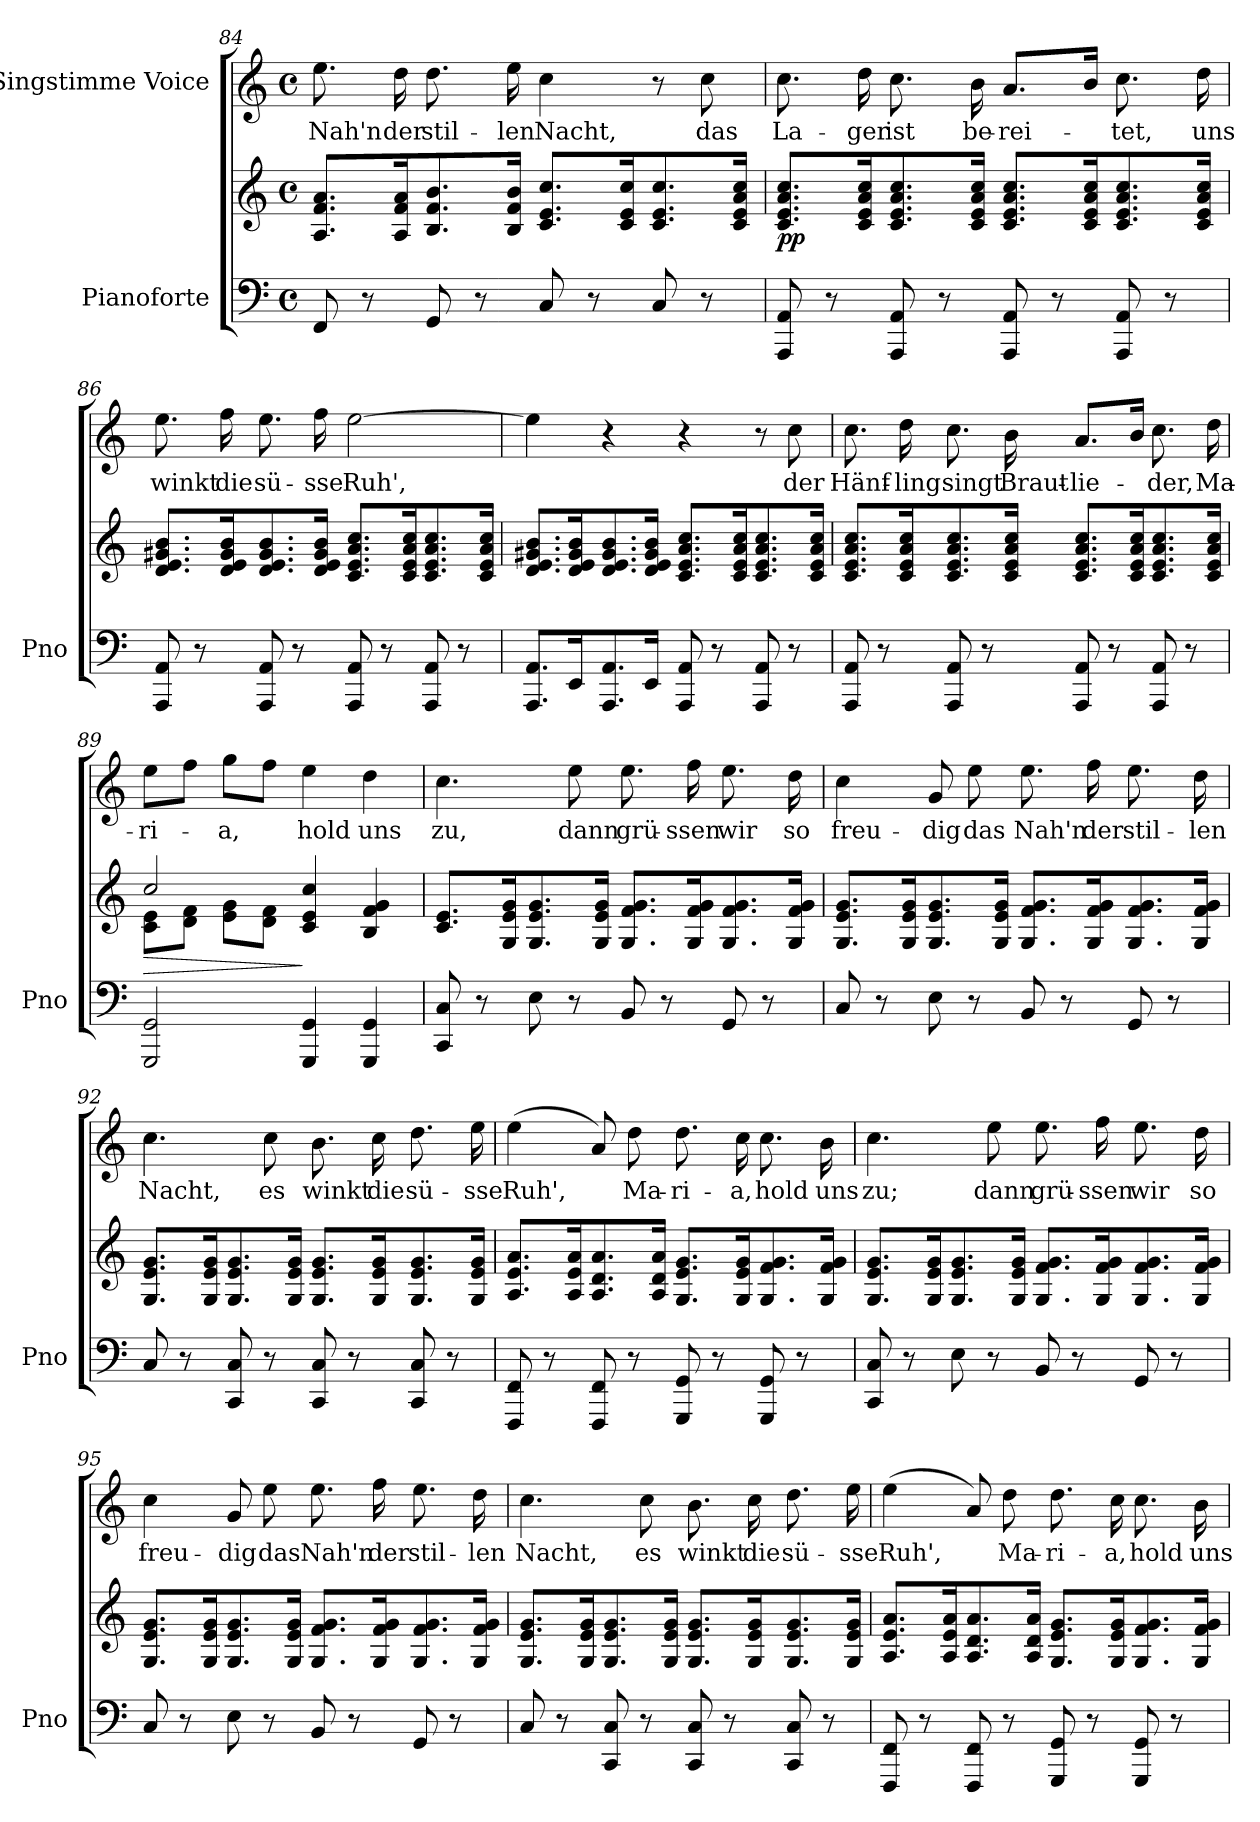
**kern	**kern	**dynam	**kern	**text
*part2	*part2	*part2	*part1	*part1
*staff3	*staff2	*staff2/3	*staff1	*staff1
*I"Pianoforte	*	*	*I"Singstimme Voice	*
*I'Pno	*	*	*	*
!!LO:LB:g=z
*clefF4	*clefG2	*	*clefG2	*
*k[]	*k[]	*	*k[]	*
*M4/4	*M4/4	*	*M4/4	*
*met(c)	*met(c)	*	*met(c)	*
=84	=84	=84	=84	=84
!	!	!	!	!LO:LY:b
8FF/	8.A/ 8.f/ 8.a/L	.	8.ee\	Nah'n
8r	.	.	.	.
!	!	!	!	!LO:LY:b
.	16A/ 16f/ 16a/K	.	16dd\	der
!	!	!	!	!LO:LY:b
8GG/	8.B/ 8.f/ 8.b/	.	8.dd\	stil-
8r	.	.	.	.
!	!	!	!	!LO:LY:b
.	16B/ 16f/ 16b/Jk	.	16ee\	-len
!	!	!	!	!LO:LY:b
8C/	8.c/ 8.e/ 8.cc/L	.	4cc\	Nacht,
8r	.	.	.	.
.	16c/ 16e/ 16cc/K	.	.	.
8C/	8.c/ 8.e/ 8.cc/	.	8r	.
!	!	!	!	!LO:LY:b
8r	.	.	8cc\	das
.	16c/ 16e/ 16a/ 16cc/Jk	.	.	.
=85	=85	=85	=85	=85
!	!	!LO:DY:b	!	!LO:LY:b
8AAA/ 8AA/	8.c/ 8.e/ 8.a/ 8.cc/L	pp	8.cc\	La-
8r	.	.	.	.
!	!	!	!	!LO:LY:b
.	16c/ 16e/ 16a/ 16cc/K	.	16dd\	-ger
!	!	!	!	!LO:LY:b
8AAA/ 8AA/	8.c/ 8.e/ 8.a/ 8.cc/	.	8.cc\	ist
8r	.	.	.	.
!	!	!	!	!LO:LY:b
.	16c/ 16e/ 16a/ 16cc/Jk	.	16b\	be-
!	!	!	!	!LO:LY:b
8AAA/ 8AA/	8.c/ 8.e/ 8.a/ 8.cc/L	.	8.a/L	-rei-
8r	.	.	.	.
.	16c/ 16e/ 16a/ 16cc/K	.	16b/Jk	.
!	!	!	!	!LO:LY:b
8AAA/ 8AA/	8.c/ 8.e/ 8.a/ 8.cc/	.	8.cc\	-tet,
8r	.	.	.	.
!	!	!	!	!LO:LY:b
.	16c/ 16e/ 16a/ 16cc/Jk	.	16dd\	uns
=86	=86	=86	=86	=86
!	!	!	!	!LO:LY:b
8AAA/ 8AA/	8.d/ 8.e/ 8.g#X/ 8.b/L	.	8.ee\	winkt
8r	.	.	.	.
!	!	!	!	!LO:LY:b
.	16d/ 16e/ 16g#/ 16b/K	.	16ff\	die
!	!	!	!	!LO:LY:b
8AAA/ 8AA/	8.d/ 8.e/ 8.g#/ 8.b/	.	8.ee\	sü-
8r	.	.	.	.
!	!	!	!	!LO:LY:b
.	16d/ 16e/ 16g#/ 16b/Jk	.	16ff\	-sse
!	!	!	!	!LO:LY:b
8AAA/ 8AA/	8.c/ 8.e/ 8.a/ 8.cc/L	.	[2ee\	Ruh',
8r	.	.	.	.
.	16c/ 16e/ 16a/ 16cc/K	.	.	.
8AAA/ 8AA/	8.c/ 8.e/ 8.a/ 8.cc/	.	.	.
8r	.	.	.	.
.	16c/ 16e/ 16a/ 16cc/Jk	.	.	.
!!LO:LB:g=z
=87	=87	=87	=87	=87
8.AAA/ 8.AA/L	8.d/ 8.e/ 8.g#X/ 8.b/L	.	4ee\]	.
16EE/K	16d/ 16e/ 16g#/ 16b/K	.	.	.
8.AAA/ 8.AA/	8.d/ 8.e/ 8.g#/ 8.b/	.	4r	.
16EE/Jk	16d/ 16e/ 16g#/ 16b/Jk	.	.	.
8AAA/ 8AA/	8.c/ 8.e/ 8.a/ 8.cc/L	.	4r	.
8r	.	.	.	.
.	16c/ 16e/ 16a/ 16cc/K	.	.	.
8AAA/ 8AA/	8.c/ 8.e/ 8.a/ 8.cc/	.	8r	.
!	!	!	!	!LO:LY:b
8r	.	.	8cc\	der
.	16c/ 16e/ 16a/ 16cc/Jk	.	.	.
=88	=88	=88	=88	=88
!	!	!	!	!LO:LY:b
8AAA/ 8AA/	8.c/ 8.e/ 8.a/ 8.cc/L	.	8.cc\	Hänf-
8r	.	.	.	.
!	!	!	!	!LO:LY:b
.	16c/ 16e/ 16a/ 16cc/K	.	16dd\	-ling
!	!	!	!	!LO:LY:b
8AAA/ 8AA/	8.c/ 8.e/ 8.a/ 8.cc/	.	8.cc\	singt
8r	.	.	.	.
!	!	!	!	!LO:LY:b
.	16c/ 16e/ 16a/ 16cc/Jk	.	16b\	Braut-
!	!	!	!	!LO:LY:b
8AAA/ 8AA/	8.c/ 8.e/ 8.a/ 8.cc/L	.	8.a/L	-lie-
8r	.	.	.	.
.	16c/ 16e/ 16a/ 16cc/K	.	16b/Jk	.
!	!	!	!	!LO:LY:b
8AAA/ 8AA/	8.c/ 8.e/ 8.a/ 8.cc/	.	8.cc\	-der,
8r	.	.	.	.
!	!	!	!	!LO:LY:b
.	16c/ 16e/ 16a/ 16cc/Jk	.	16dd\	Ma-
=89	=89	=89	=89	=89
!	!	!LO:HP:b	!	!LO:LY:b
*	*^	*	*	*
2GGG/ 2GG/	2cc/	8c\ 8e\L	>	8ee\L	-ri-
.	.	8d\ 8f\J	.	8ff\J	.
!	!	!	!	!	!LO:LY:b
.	.	8e\ 8g\L	.	8gg\L	-a,
.	.	8d\ 8f\J	.	8ff\J	.
!	!	!	!	!	!LO:LY:b
4GGG/ 4GG/	4c/ 4e/ 4cc/	2ryy	]	4ee\	hold
!	!	!	!	!	!LO:LY:b
4GGG/ 4GG/	4B/ 4f/ 4g/	.	.	4dd\	uns
*	*v	*v	*	*	*
!!LO:PB:g=z
=90	=90	=90	=90	=90
!	!	!	!	!LO:LY:b
8CC/ 8C/	8.c/ 8.e/L	.	4.cc\	zu,
8r	.	.	.	.
.	16G/ 16e/ 16g/K	.	.	.
8E\	8.G/ 8.e/ 8.g/	.	.	.
!	!	!	!	!LO:LY:b
8r	.	.	8ee\	dann
.	16G/ 16e/ 16g/Jk	.	.	.
!	!	!	!	!LO:LY:b
8BB/	8.G/ 8.f/ 8.g/L	.	8.ee\	grü-
8r	.	.	.	.
!	!	!	!	!LO:LY:b
.	16G/ 16f/ 16g/K	.	16ff\	-ssen
!	!	!	!	!LO:LY:b
8GG/	8.G/ 8.f/ 8.g/	.	8.ee\	wir
8r	.	.	.	.
!	!	!	!	!LO:LY:b
.	16G/ 16f/ 16g/Jk	.	16dd\	so
=91	=91	=91	=91	=91
!	!	!	!	!LO:LY:b
8C/	8.G/ 8.e/ 8.g/L	.	4cc\	freu-
8r	.	.	.	.
.	16G/ 16e/ 16g/K	.	.	.
!	!	!	!	!LO:LY:b
8E\	8.G/ 8.e/ 8.g/	.	8g/	-dig
!	!	!	!	!LO:LY:b
8r	.	.	8ee\	das
.	16G/ 16e/ 16g/Jk	.	.	.
!	!	!	!	!LO:LY:b
8BB/	8.G/ 8.f/ 8.g/L	.	8.ee\	Nah'n
8r	.	.	.	.
!	!	!	!	!LO:LY:b
.	16G/ 16f/ 16g/K	.	16ff\	der
!	!	!	!	!LO:LY:b
8GG/	8.G/ 8.f/ 8.g/	.	8.ee\	stil-
8r	.	.	.	.
!	!	!	!	!LO:LY:b
.	16G/ 16f/ 16g/Jk	.	16dd\	-len
=92	=92	=92	=92	=92
!	!	!	!	!LO:LY:b
8C/	8.G/ 8.e/ 8.g/L	.	4.cc\	Nacht,
8r	.	.	.	.
.	16G/ 16e/ 16g/K	.	.	.
8CC/ 8C/	8.G/ 8.e/ 8.g/	.	.	.
!	!	!	!	!LO:LY:b
8r	.	.	8cc\	es
.	16G/ 16e/ 16g/Jk	.	.	.
!	!	!	!	!LO:LY:b
8CC/ 8C/	8.G/ 8.e/ 8.g/L	.	8.b\	winkt
8r	.	.	.	.
!	!	!	!	!LO:LY:b
.	16G/ 16e/ 16g/K	.	16cc\	die
!	!	!	!	!LO:LY:b
8CC/ 8C/	8.G/ 8.e/ 8.g/	.	8.dd\	sü-
8r	.	.	.	.
!	!	!	!	!LO:LY:b
.	16G/ 16e/ 16g/Jk	.	16ee\	-sse
!!LO:LB:g=z
=93	=93	=93	=93	=93
!	!	!	!	!LO:LY:b
8FFF/ 8FF/	8.A/ 8.e/ 8.a/L	.	(4ee\	Ruh',
8r	.	.	.	.
.	16A/ 16e/ 16a/K	.	.	.
8FFF/ 8FF/	8.A/ 8.d/ 8.a/	.	8a/)	.
!	!	!	!	!LO:LY:b
8r	.	.	8dd\	Ma-
.	16A/ 16d/ 16a/Jk	.	.	.
!	!	!	!	!LO:LY:b
8GGG/ 8GG/	8.G/ 8.e/ 8.g/L	.	8.dd\	-ri-
8r	.	.	.	.
!	!	!	!	!LO:LY:b
.	16G/ 16e/ 16g/K	.	16cc\	-a,
!	!	!	!	!LO:LY:b
8GGG/ 8GG/	8.G/ 8.f/ 8.g/	.	8.cc\	hold
8r	.	.	.	.
!	!	!	!	!LO:LY:b
.	16G/ 16f/ 16g/Jk	.	16b\	uns
=94	=94	=94	=94	=94
!	!	!	!	!LO:LY:b
8CC/ 8C/	8.G/ 8.e/ 8.g/L	.	4.cc\	zu;
8r	.	.	.	.
.	16G/ 16e/ 16g/K	.	.	.
8E\	8.G/ 8.e/ 8.g/	.	.	.
!	!	!	!	!LO:LY:b
8r	.	.	8ee\	dann
.	16G/ 16e/ 16g/Jk	.	.	.
!	!	!	!	!LO:LY:b
8BB/	8.G/ 8.f/ 8.g/L	.	8.ee\	grü-
8r	.	.	.	.
!	!	!	!	!LO:LY:b
.	16G/ 16f/ 16g/K	.	16ff\	-ssen
!	!	!	!	!LO:LY:b
8GG/	8.G/ 8.f/ 8.g/	.	8.ee\	wir
8r	.	.	.	.
!	!	!	!	!LO:LY:b
.	16G/ 16f/ 16g/Jk	.	16dd\	so
=95	=95	=95	=95	=95
!	!	!	!	!LO:LY:b
8C/	8.G/ 8.e/ 8.g/L	.	4cc\	freu-
8r	.	.	.	.
.	16G/ 16e/ 16g/K	.	.	.
!	!	!	!	!LO:LY:b
8E\	8.G/ 8.e/ 8.g/	.	8g/	-dig
!	!	!	!	!LO:LY:b
8r	.	.	8ee\	das
.	16G/ 16e/ 16g/Jk	.	.	.
!	!	!	!	!LO:LY:b
8BB/	8.G/ 8.f/ 8.g/L	.	8.ee\	Nah'n
8r	.	.	.	.
!	!	!	!	!LO:LY:b
.	16G/ 16f/ 16g/K	.	16ff\	der
!	!	!	!	!LO:LY:b
8GG/	8.G/ 8.f/ 8.g/	.	8.ee\	stil-
8r	.	.	.	.
!	!	!	!	!LO:LY:b
.	16G/ 16f/ 16g/Jk	.	16dd\	-len
!!LO:LB:g=z
=96	=96	=96	=96	=96
!	!	!	!	!LO:LY:b
8C/	8.G/ 8.e/ 8.g/L	.	4.cc\	Nacht,
8r	.	.	.	.
.	16G/ 16e/ 16g/K	.	.	.
8CC/ 8C/	8.G/ 8.e/ 8.g/	.	.	.
!	!	!	!	!LO:LY:b
8r	.	.	8cc\	es
.	16G/ 16e/ 16g/Jk	.	.	.
!	!	!	!	!LO:LY:b
8CC/ 8C/	8.G/ 8.e/ 8.g/L	.	8.b\	winkt
8r	.	.	.	.
!	!	!	!	!LO:LY:b
.	16G/ 16e/ 16g/K	.	16cc\	die
!	!	!	!	!LO:LY:b
8CC/ 8C/	8.G/ 8.e/ 8.g/	.	8.dd\	sü-
8r	.	.	.	.
!	!	!	!	!LO:LY:b
.	16G/ 16e/ 16g/Jk	.	16ee\	-sse
=97	=97	=97	=97	=97
!	!	!	!	!LO:LY:b
8FFF/ 8FF/	8.A/ 8.e/ 8.a/L	.	(4ee\	Ruh',
8r	.	.	.	.
.	16A/ 16e/ 16a/K	.	.	.
8FFF/ 8FF/	8.A/ 8.d/ 8.a/	.	8a/)	.
!	!	!	!	!LO:LY:b
8r	.	.	8dd\	Ma-
.	16A/ 16d/ 16a/Jk	.	.	.
!	!	!	!	!LO:LY:b
8GGG/ 8GG/	8.G/ 8.e/ 8.g/L	.	8.dd\	-ri-
8r	.	.	.	.
!	!	!	!	!LO:LY:b
.	16G/ 16e/ 16g/K	.	16cc\	-a,
!	!	!	!	!LO:LY:b
8GGG/ 8GG/	8.G/ 8.f/ 8.g/	.	8.cc\	hold
8r	.	.	.	.
!	!	!	!	!LO:LY:b
.	16G/ 16f/ 16g/Jk	.	16b\	uns
=	=	=	=	=
*-	*-	*-	*-	*-
